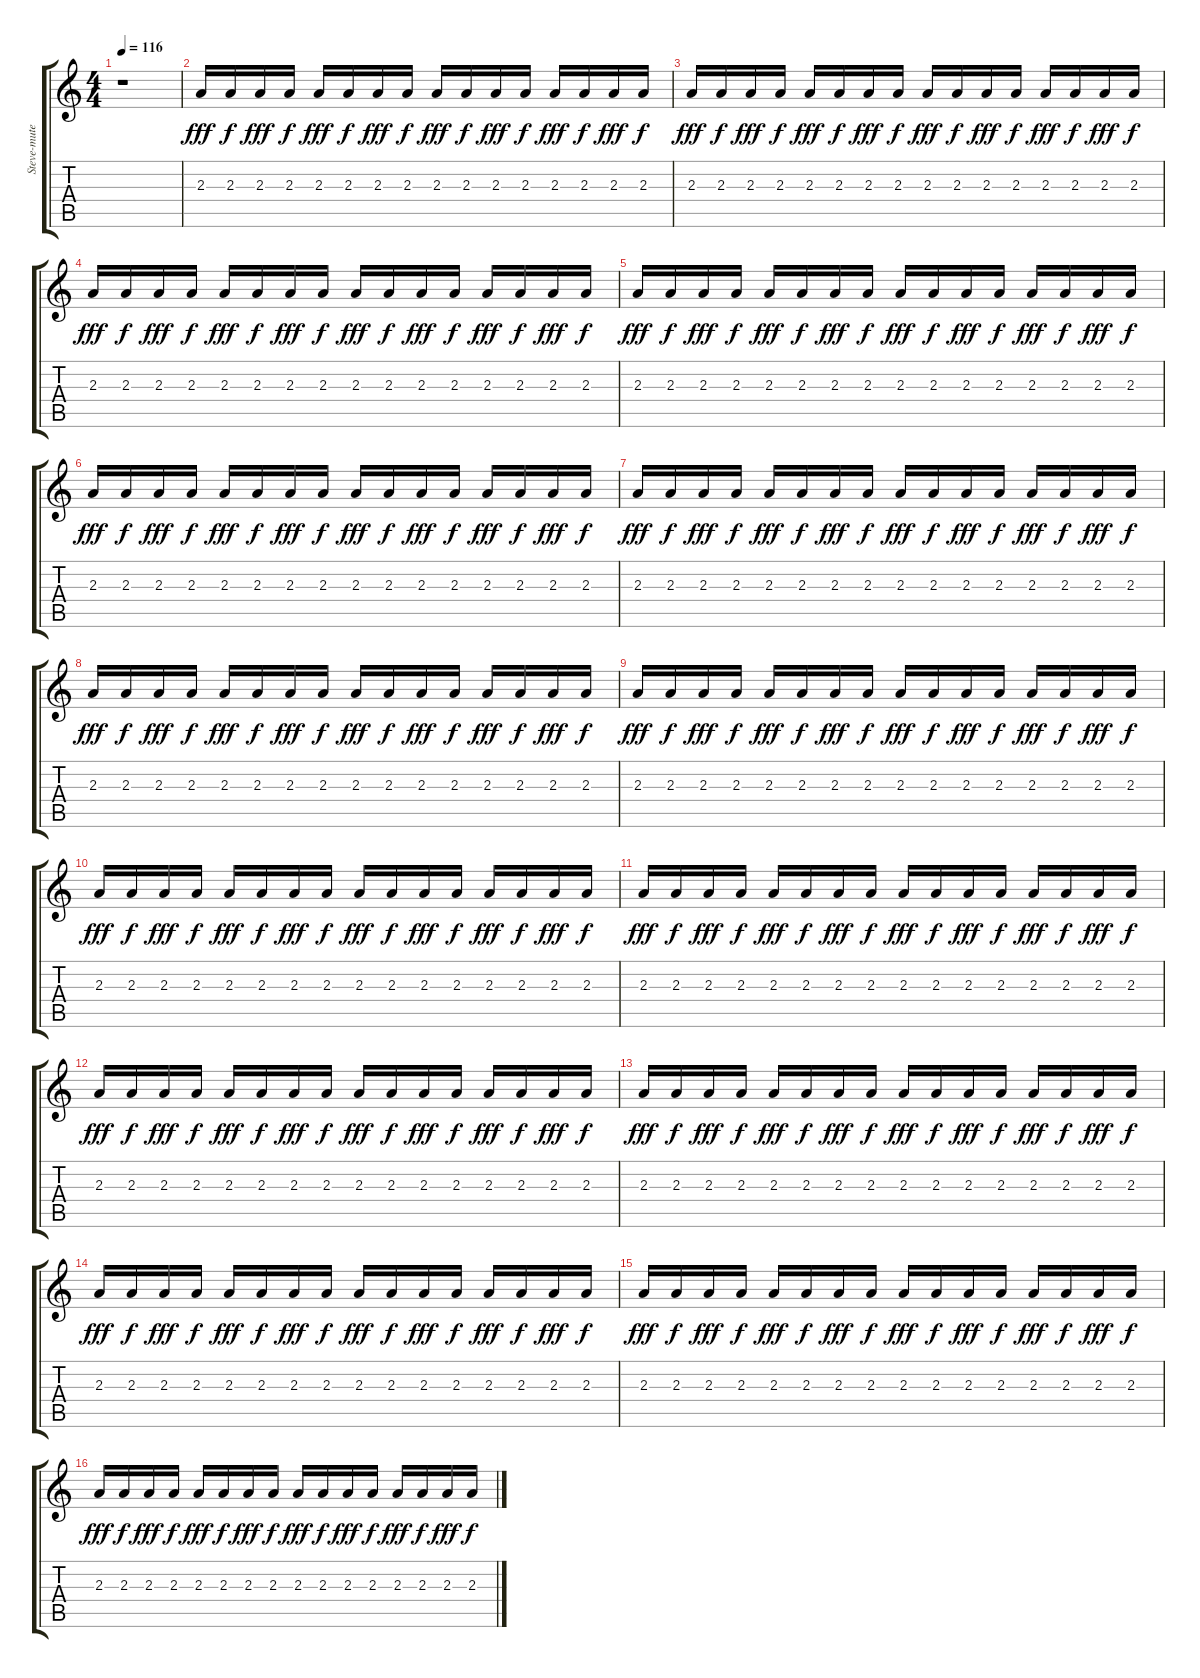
\track ("Steve-mute" "Steve-mute") {instrument electricguitarmuted}
\staff {score tabs}
\tuning (E4 B3 G3 D3 A2 E2) {hide}
\ts (4 4)
\tempo 116
\clef g2
\ks c
r.1{dy fff instrument electricguitarmuted} |
2.3.16 2.3.16{dy f} 2.3.16{dy fff} 2.3.16{dy f} 2.3.16{dy fff} 2.3.16{dy f} 2.3.16{dy fff} 2.3.16{dy f} 2.3.16{dy fff} 2.3.16{dy f} 2.3.16{dy fff} 2.3.16{dy f} 2.3.16{dy fff} 2.3.16{dy f} 2.3.16{dy fff} 2.3.16{dy f} |
2.3.16{dy fff} 2.3.16{dy f} 2.3.16{dy fff} 2.3.16{dy f} 2.3.16{dy fff} 2.3.16{dy f} 2.3.16{dy fff} 2.3.16{dy f} 2.3.16{dy fff} 2.3.16{dy f} 2.3.16{dy fff} 2.3.16{dy f} 2.3.16{dy fff} 2.3.16{dy f} 2.3.16{dy fff} 2.3.16{dy f} |
2.3.16{dy fff} 2.3.16{dy f} 2.3.16{dy fff} 2.3.16{dy f} 2.3.16{dy fff} 2.3.16{dy f} 2.3.16{dy fff} 2.3.16{dy f} 2.3.16{dy fff} 2.3.16{dy f} 2.3.16{dy fff} 2.3.16{dy f} 2.3.16{dy fff} 2.3.16{dy f} 2.3.16{dy fff} 2.3.16{dy f} |
2.3.16{dy fff} 2.3.16{dy f} 2.3.16{dy fff} 2.3.16{dy f} 2.3.16{dy fff} 2.3.16{dy f} 2.3.16{dy fff} 2.3.16{dy f} 2.3.16{dy fff} 2.3.16{dy f} 2.3.16{dy fff} 2.3.16{dy f} 2.3.16{dy fff} 2.3.16{dy f} 2.3.16{dy fff} 2.3.16{dy f} |
2.3.16{dy fff} 2.3.16{dy f} 2.3.16{dy fff} 2.3.16{dy f} 2.3.16{dy fff} 2.3.16{dy f} 2.3.16{dy fff} 2.3.16{dy f} 2.3.16{dy fff} 2.3.16{dy f} 2.3.16{dy fff} 2.3.16{dy f} 2.3.16{dy fff} 2.3.16{dy f} 2.3.16{dy fff} 2.3.16{dy f} |
2.3.16{dy fff} 2.3.16{dy f} 2.3.16{dy fff} 2.3.16{dy f} 2.3.16{dy fff} 2.3.16{dy f} 2.3.16{dy fff} 2.3.16{dy f} 2.3.16{dy fff} 2.3.16{dy f} 2.3.16{dy fff} 2.3.16{dy f} 2.3.16{dy fff} 2.3.16{dy f} 2.3.16{dy fff} 2.3.16{dy f} |
2.3.16{dy fff} 2.3.16{dy f} 2.3.16{dy fff} 2.3.16{dy f} 2.3.16{dy fff} 2.3.16{dy f} 2.3.16{dy fff} 2.3.16{dy f} 2.3.16{dy fff} 2.3.16{dy f} 2.3.16{dy fff} 2.3.16{dy f} 2.3.16{dy fff} 2.3.16{dy f} 2.3.16{dy fff} 2.3.16{dy f} |
2.3.16{dy fff} 2.3.16{dy f} 2.3.16{dy fff} 2.3.16{dy f} 2.3.16{dy fff} 2.3.16{dy f} 2.3.16{dy fff} 2.3.16{dy f} 2.3.16{dy fff} 2.3.16{dy f} 2.3.16{dy fff} 2.3.16{dy f} 2.3.16{dy fff} 2.3.16{dy f} 2.3.16{dy fff} 2.3.16{dy f} |
2.3.16{dy fff} 2.3.16{dy f} 2.3.16{dy fff} 2.3.16{dy f} 2.3.16{dy fff} 2.3.16{dy f} 2.3.16{dy fff} 2.3.16{dy f} 2.3.16{dy fff} 2.3.16{dy f} 2.3.16{dy fff} 2.3.16{dy f} 2.3.16{dy fff} 2.3.16{dy f} 2.3.16{dy fff} 2.3.16{dy f} |
2.3.16{dy fff} 2.3.16{dy f} 2.3.16{dy fff} 2.3.16{dy f} 2.3.16{dy fff} 2.3.16{dy f} 2.3.16{dy fff} 2.3.16{dy f} 2.3.16{dy fff} 2.3.16{dy f} 2.3.16{dy fff} 2.3.16{dy f} 2.3.16{dy fff} 2.3.16{dy f} 2.3.16{dy fff} 2.3.16{dy f} |
2.3.16{dy fff} 2.3.16{dy f} 2.3.16{dy fff} 2.3.16{dy f} 2.3.16{dy fff} 2.3.16{dy f} 2.3.16{dy fff} 2.3.16{dy f} 2.3.16{dy fff} 2.3.16{dy f} 2.3.16{dy fff} 2.3.16{dy f} 2.3.16{dy fff} 2.3.16{dy f} 2.3.16{dy fff} 2.3.16{dy f} |
2.3.16{dy fff} 2.3.16{dy f} 2.3.16{dy fff} 2.3.16{dy f} 2.3.16{dy fff} 2.3.16{dy f} 2.3.16{dy fff} 2.3.16{dy f} 2.3.16{dy fff} 2.3.16{dy f} 2.3.16{dy fff} 2.3.16{dy f} 2.3.16{dy fff} 2.3.16{dy f} 2.3.16{dy fff} 2.3.16{dy f} |
2.3.16{dy fff} 2.3.16{dy f} 2.3.16{dy fff} 2.3.16{dy f} 2.3.16{dy fff} 2.3.16{dy f} 2.3.16{dy fff} 2.3.16{dy f} 2.3.16{dy fff} 2.3.16{dy f} 2.3.16{dy fff} 2.3.16{dy f} 2.3.16{dy fff} 2.3.16{dy f} 2.3.16{dy fff} 2.3.16{dy f} |
2.3.16{dy fff} 2.3.16{dy f} 2.3.16{dy fff} 2.3.16{dy f} 2.3.16{dy fff} 2.3.16{dy f} 2.3.16{dy fff} 2.3.16{dy f} 2.3.16{dy fff} 2.3.16{dy f} 2.3.16{dy fff} 2.3.16{dy f} 2.3.16{dy fff} 2.3.16{dy f} 2.3.16{dy fff} 2.3.16{dy f} |
2.3.16{dy fff} 2.3.16{dy f} 2.3.16{dy fff} 2.3.16{dy f} 2.3.16{dy fff} 2.3.16{dy f} 2.3.16{dy fff} 2.3.16{dy f} 2.3.16{dy fff} 2.3.16{dy f} 2.3.16{dy fff} 2.3.16{dy f} 2.3.16{dy fff} 2.3.16{dy f} 2.3.16{dy fff} 2.3.16{dy f}
